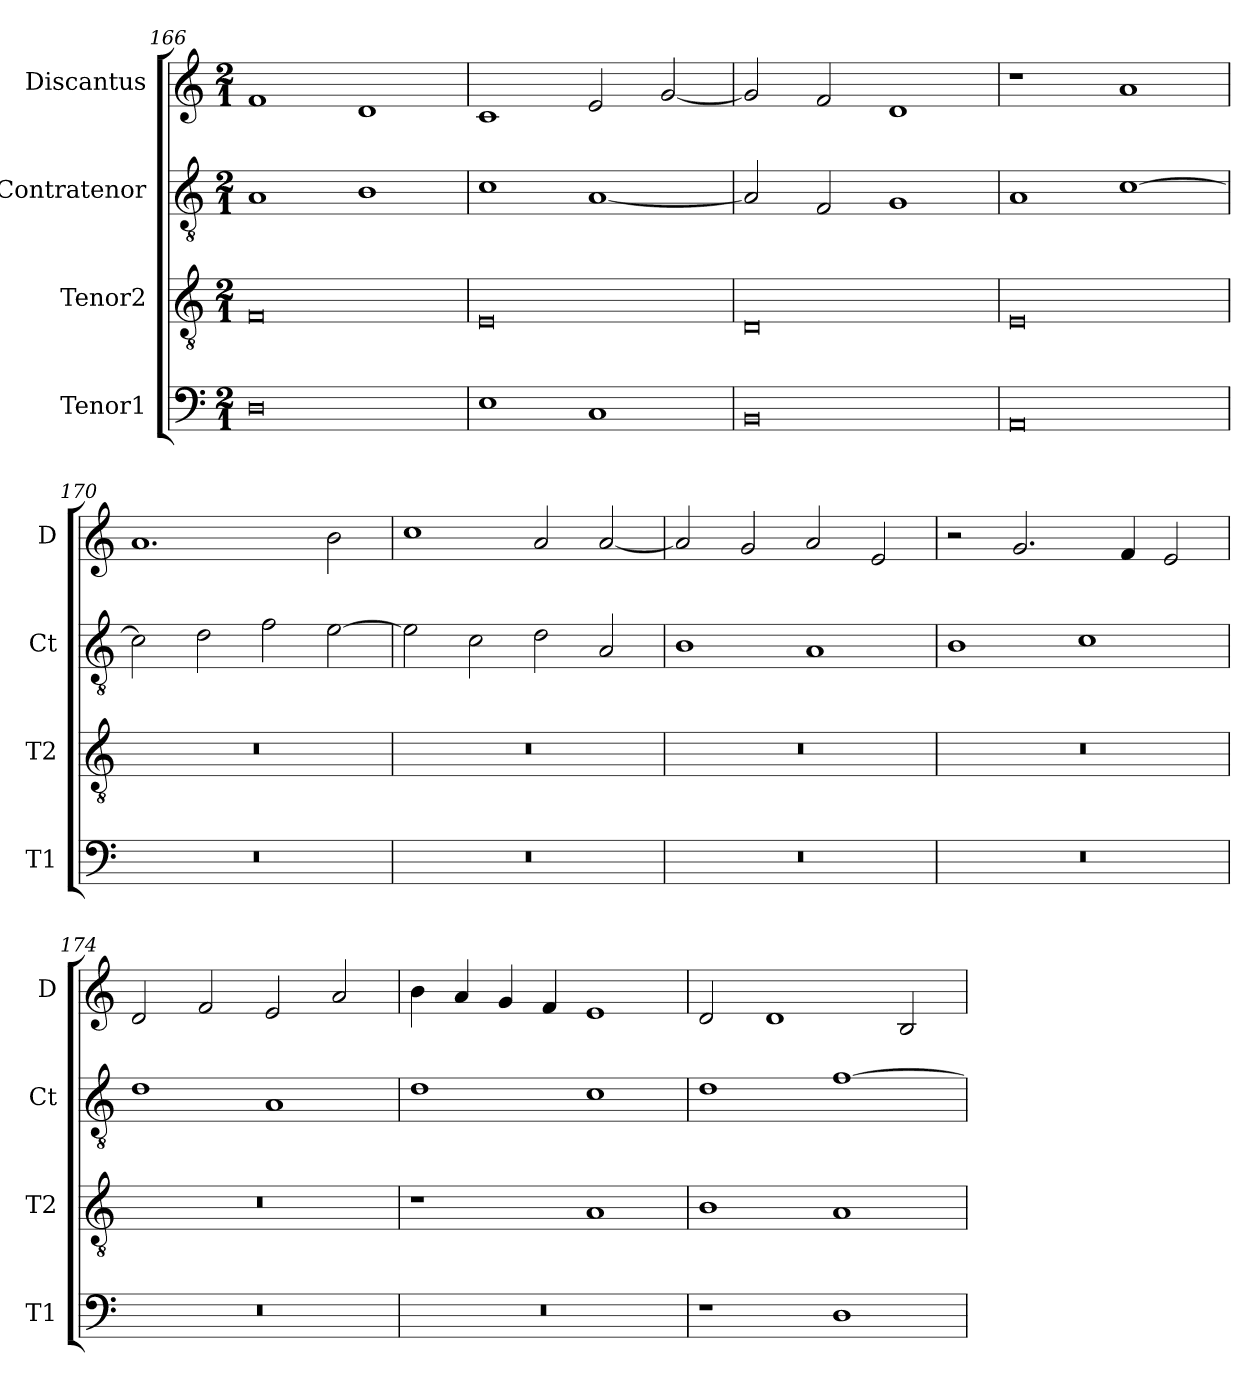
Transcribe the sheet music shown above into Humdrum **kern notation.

**kern	**kern	**kern	**kern
*part4	*part3	*part2	*part1
*staff4	*staff3	*staff2	*staff1
*I"Tenor1	*I"Tenor2	*I"Contratenor	*I"Discantus
*I'T1	*I'T2	*I'Ct	*I'D
*clefF4	*clefGv2	*clefGv2	*clefG2
*k[]	*k[]	*k[]	*k[]
*M2/1	*M2/1	*M2/1	*M2/1
=166	=166	=166	=166
0D	0F	1A	1f
.	.	1B	1d
=167	=167	=167	=167
1E	0E	1c	1c
1C	.	[1A	2e/
.	.	.	[2g/
=168	=168	=168	=168
0BB	0D	2A/]	2g/]
.	.	2F/	2f/
.	.	1G	1d
=169	=169	=169	=169
0AA	0E	1A	1r
.	.	[1c	1a
=170	=170	=170	=170
0r	0r	2c\]	1.a
.	.	2d\	.
.	.	2f\	.
.	.	[2e\	2b\
=171	=171	=171	=171
0r	0r	2e\]	1cc
.	.	2c\	.
.	.	2d\	2a/
.	.	2A/	[2a/
=172	=172	=172	=172
0r	0r	1B	2a/]
.	.	.	2g/
.	.	1A	2a/
.	.	.	2e/
=173	=173	=173	=173
0r	0r	1B	2r
.	.	.	2.g/
.	.	1c	.
.	.	.	4f/
.	.	.	2e/
=174	=174	=174	=174
0r	0r	1d	2d/
.	.	.	2f/
.	.	1A	2e/
.	.	.	2a/
=175	=175	=175	=175
0r	1r	1d	4b\
.	.	.	4a/
.	.	.	4g/
.	.	.	4f/
.	1A	1c	1e
=176	=176	=176	=176
1r	1B	1d	2d/
.	.	.	1d
1D	1A	[1f	.
.	.	.	2B/
=	=	=	=
*-	*-	*-	*-
